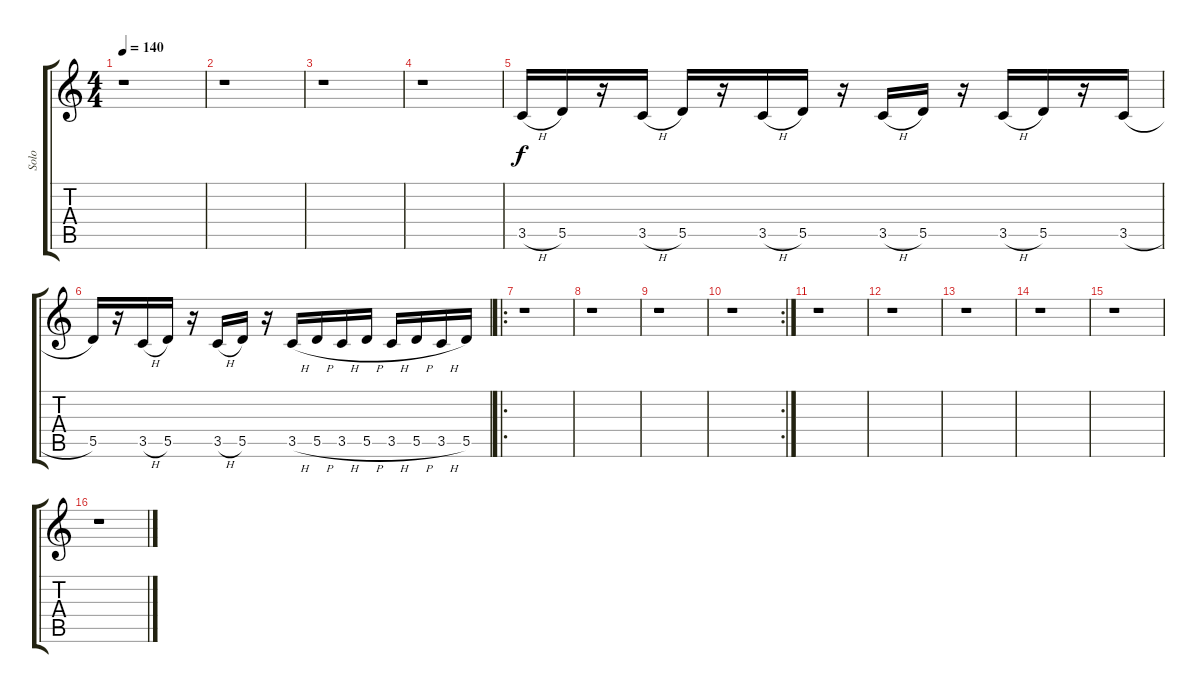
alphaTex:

\track ("Solo" "Solo") {instrument distortionguitar}
\staff {score tabs}
\tuning (E4 B3 G3 D3 A2 E2) {hide}
\ts (4 4)
\tempo 140
\clef g2
\ks c
r.1{dy f} |
r.1 |
r.1 |
r.1 |
3.5{h}.16 5.5.16 r.16 3.5{h}.16 5.5.16 r.16 3.5{h}.16 5.5.16 r.16 3.5{h}.16 5.5.16 r.16 3.5{h}.16 5.5.16 r.16 3.5{h}.16 |
5.5.16 r.16 3.5{h}.16 5.5.16 r.16 3.5{h}.16 5.5.16 r.16 3.5{h}.16 5.5{h}.16 3.5{h}.16 5.5{h}.16 3.5{h}.16 5.5{h}.16 3.5{h}.16 5.5.16 |
\ro
r.1 |
r.1 |
r.1 |
\rc 2
r.1 |
r.1 |
r.1 |
r.1 |
r.1 |
r.1 |
r.1
